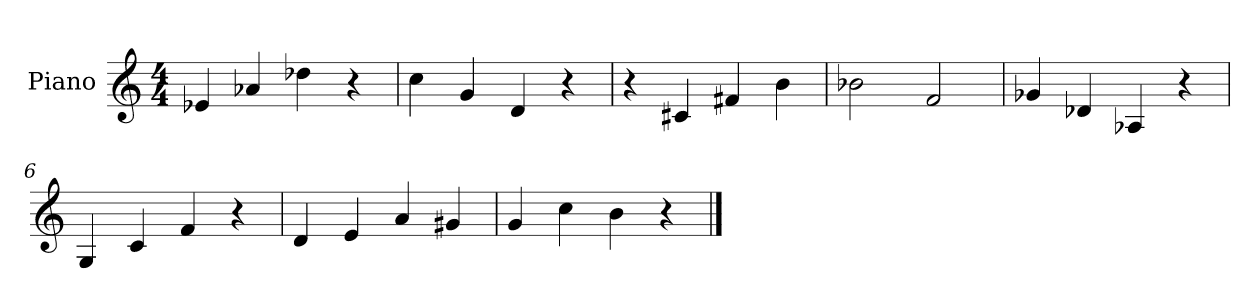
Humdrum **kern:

**kern
*part1
*staff1
*I"Piano
*I'Pno
*clefG2
*k[]
*C:
*M4/4
=1
4e-X/
4a-X/
4dd-X\
4r
=2
4cc\
4g/
4d/
4r
=3
4r
4c#X/
4f#X/
4b\
=4
2b-X\
2f/
=5
4g-X/
4d-X/
4A-X/
4r
=6
4G/
4c/
4f/
4r
=7
4d/
4e/
4a/
4g#X/
=8
4g/
4cc\
4b\
4r
==
*-
